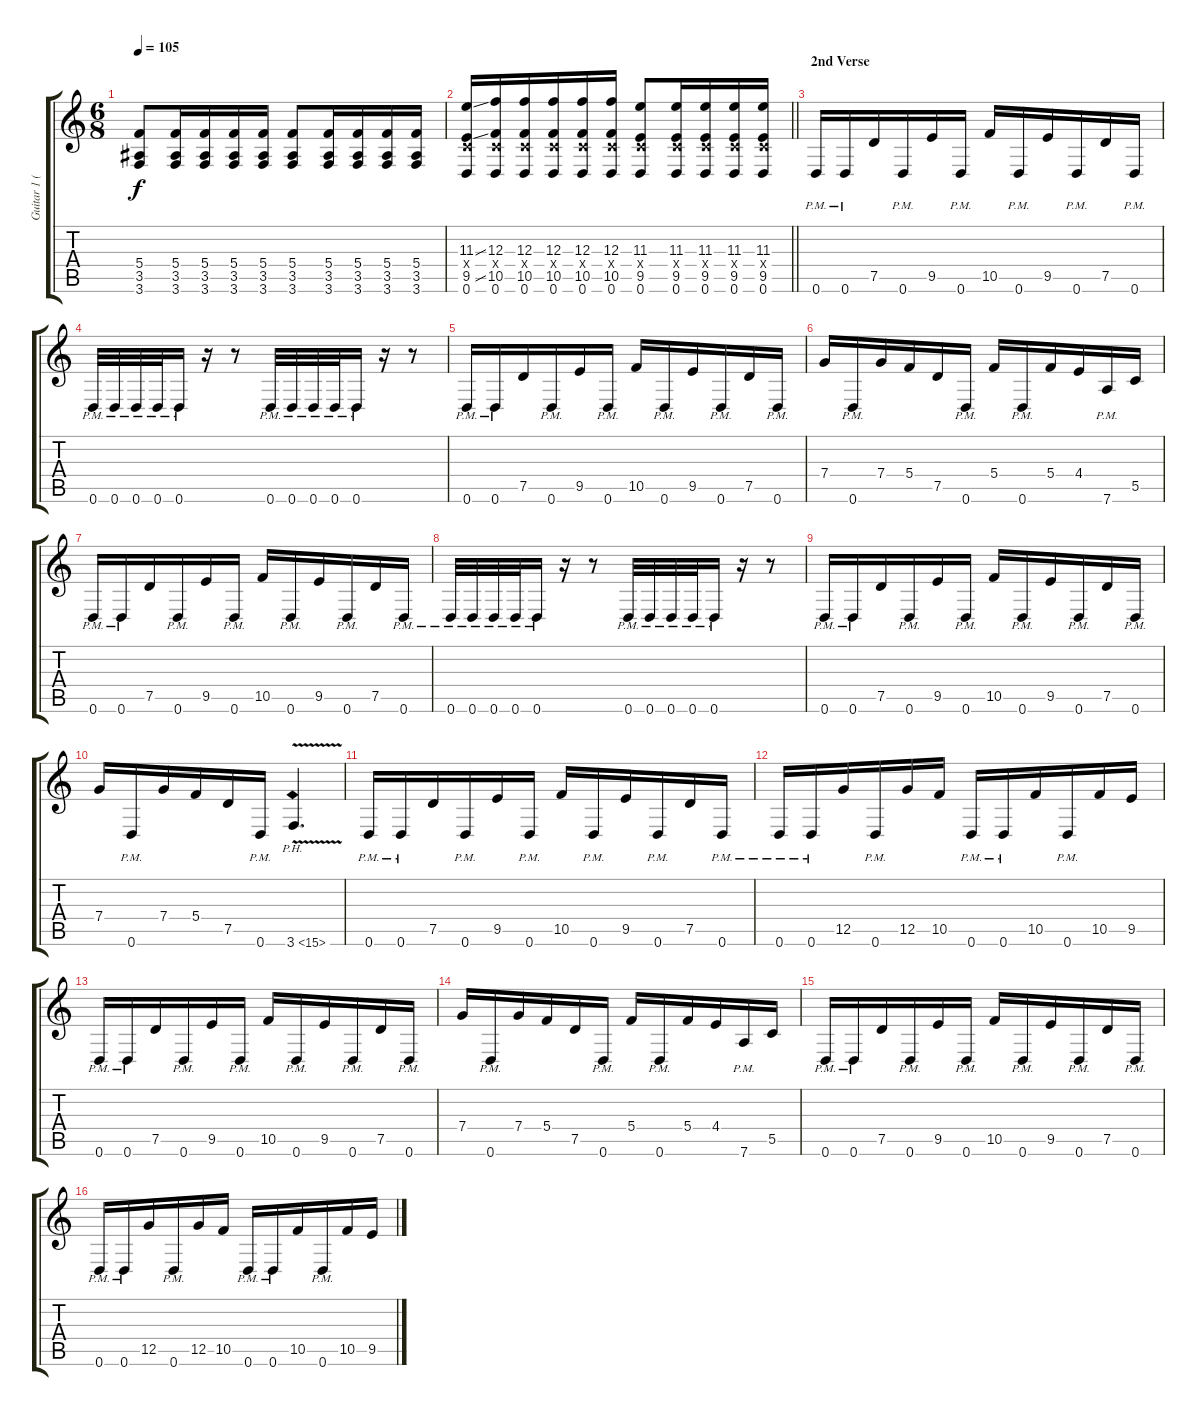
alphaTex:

\track ("Guitar 1 (Rhythm)" "Guitar 1 (") {instrument distortionguitar}
\staff {score tabs}
\tuning (D4 A3 F3 C3 G2 D2) {hide}
\ts (6 8)
\tempo 105
\clef g2
\ks c
(5.4 3.5 3.6).8{dy f} (5.4 3.5 3.6).16 (5.4 3.5 3.6).16 (5.4 3.5 3.6).16 (5.4 3.5 3.6).16 (5.4 3.5 3.6).8 (5.4 3.5 3.6).16 (5.4 3.5 3.6).16 (5.4 3.5 3.6).16 (5.4 3.5 3.6).16 |
\barLineRight lightlight
(11.3{ss} 0.4{x} 9.5{ss} 0.6).16 (12.3 0.4{x} 10.5 0.6).16 (12.3 0.4{x} 10.5 0.6).16 (12.3 0.4{x} 10.5 0.6).16 (12.3 0.4{x} 10.5 0.6).16 (12.3 0.4{x} 10.5 0.6).16 (11.3 0.4{x} 9.5 0.6).8 (11.3 0.4{x} 9.5 0.6).16 (11.3 0.4{x} 9.5 0.6).16 (11.3 0.4{x} 9.5 0.6).16 (11.3 0.4{x} 9.5 0.6).16 |
\section ("" "2nd Verse")
0.6{pm}.16 0.6{pm}.16 7.5.16 0.6{pm}.16 9.5.16 0.6{pm}.16 10.5.16 0.6{pm}.16 9.5.16 0.6{pm}.16 7.5.16 0.6{pm}.16 |
0.6{pm}.32 0.6{pm}.32 0.6{pm}.32 0.6{pm}.32 0.6{pm}.16 r.16 r.8 0.6{pm}.32 0.6{pm}.32 0.6{pm}.32 0.6{pm}.32 0.6{pm}.16 r.16 r.8 |
0.6{pm}.16 0.6{pm}.16 7.5.16 0.6{pm}.16 9.5.16 0.6{pm}.16 10.5.16 0.6{pm}.16 9.5.16 0.6{pm}.16 7.5.16 0.6{pm}.16 |
7.4.16 0.6{pm}.16 7.4.16 5.4.16 7.5.16 0.6{pm}.16 5.4.16 0.6{pm}.16 5.4.16 4.4.16 7.6{pm}.16 5.5.16 |
0.6{pm}.16 0.6{pm}.16 7.5.16 0.6{pm}.16 9.5.16 0.6{pm}.16 10.5.16 0.6{pm}.16 9.5.16 0.6{pm}.16 7.5.16 0.6{pm}.16 |
0.6{pm}.32 0.6{pm}.32 0.6{pm}.32 0.6{pm}.32 0.6{pm}.16 r.16 r.8 0.6{pm}.32 0.6{pm}.32 0.6{pm}.32 0.6{pm}.32 0.6{pm}.16 r.16 r.8 |
0.6{pm}.16 0.6{pm}.16 7.5.16 0.6{pm}.16 9.5.16 0.6{pm}.16 10.5.16 0.6{pm}.16 9.5.16 0.6{pm}.16 7.5.16 0.6{pm}.16 |
7.4.16 0.6{pm}.16 7.4.16 5.4.16 7.5.16 0.6{pm}.16 3.6{ph 12 v}.4{d} |
0.6{pm}.16 0.6{pm}.16 7.5.16 0.6{pm}.16 9.5.16 0.6{pm}.16 10.5.16 0.6{pm}.16 9.5.16 0.6{pm}.16 7.5.16 0.6{pm}.16 |
0.6{pm}.16 0.6{pm}.16 12.5.16 0.6{pm}.16 12.5.16 10.5.16 0.6{pm}.16 0.6{pm}.16 10.5.16 0.6{pm}.16 10.5.16 9.5.16 |
0.6{pm}.16 0.6{pm}.16 7.5.16 0.6{pm}.16 9.5.16 0.6{pm}.16 10.5.16 0.6{pm}.16 9.5.16 0.6{pm}.16 7.5.16 0.6{pm}.16 |
7.4.16 0.6{pm}.16 7.4.16 5.4.16 7.5.16 0.6{pm}.16 5.4.16 0.6{pm}.16 5.4.16 4.4.16 7.6{pm}.16 5.5.16 |
0.6{pm}.16 0.6{pm}.16 7.5.16 0.6{pm}.16 9.5.16 0.6{pm}.16 10.5.16 0.6{pm}.16 9.5.16 0.6{pm}.16 7.5.16 0.6{pm}.16 |
0.6{pm}.16 0.6{pm}.16 12.5.16 0.6{pm}.16 12.5.16 10.5.16 0.6{pm}.16 0.6{pm}.16 10.5.16 0.6{pm}.16 10.5.16 9.5.16
